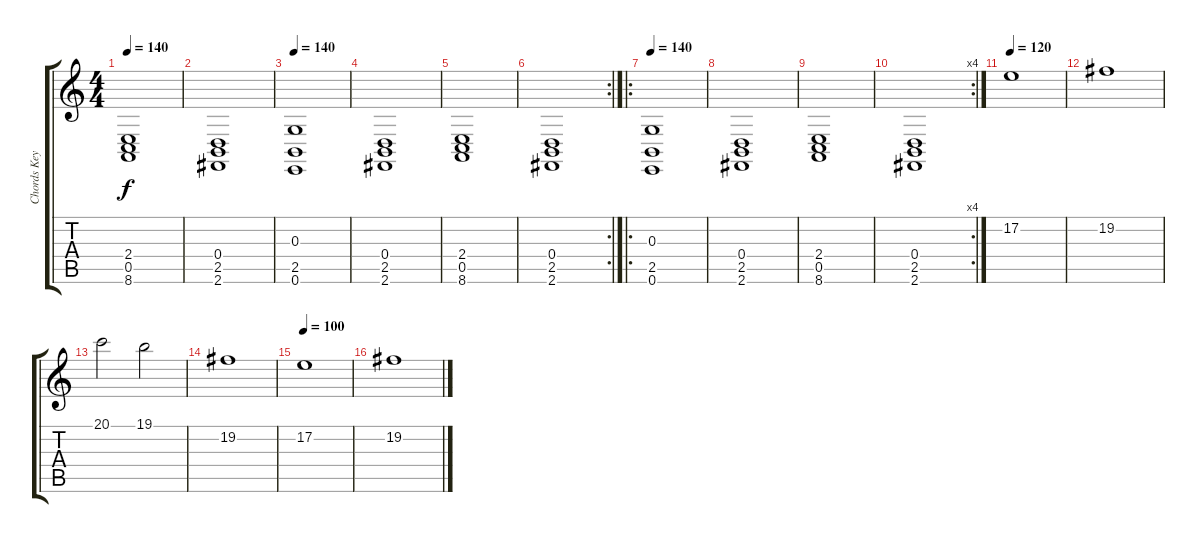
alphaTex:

\track ("Chords Keyboard" "Chords Key") {instrument stringensemble1}
\staff {score tabs}
\tuning (E4 B3 G3 D3 A2 E2) {hide}
\ts (4 4)
\tempo 140
\clef g2
\ks c
(2.4 0.5 8.6).1{dy f} |
(0.4 2.5 2.6).1 |
\tempo 140
(0.3 2.5 0.6).1 |
(0.4 2.5 2.6).1 |
(2.4 0.5 8.6).1 |
\rc 2
(0.4 2.5 2.6).1 |
\ro
\tempo 140
(0.3 2.5 0.6).1 |
(0.4 2.5 2.6).1 |
(2.4 0.5 8.6).1 |
\rc 4
(0.4 2.5 2.6).1 |
\tempo 120
17.2.1 |
19.2.1 |
20.1.2 19.1.2 |
19.2.1 |
\tempo 100
17.2.1{volume 0} |
19.2.1
